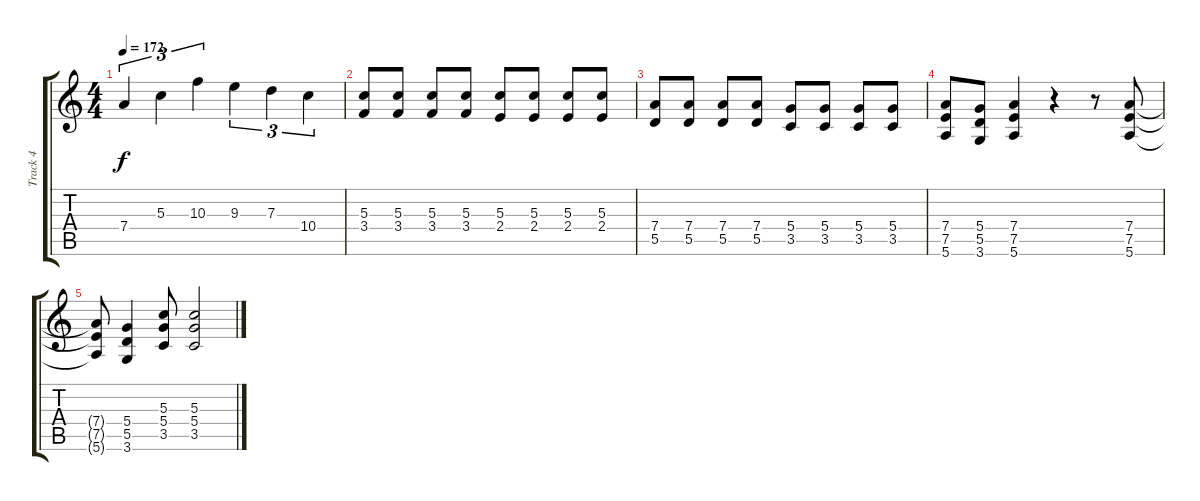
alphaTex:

\track ("Track 4" "Track 4") {instrument distortionguitar}
\staff {score tabs}
\tuning (E4 B3 G3 D3 A2 E2) {hide}
\ts (4 4)
\tempo 172
\clef g2
\ks c
7.4.4{tu (3 2) dy f volume 14} 5.3.4{tu (3 2)} 10.3.4{tu (3 2)} 9.3.4{tu (3 2)} 7.3.4{tu (3 2)} 10.4.4{tu (3 2)} |
(5.3 3.4).8{volume 10} (5.3 3.4).8 (5.3 3.4).8 (5.3 3.4).8 (5.3 2.4).8 (5.3 2.4).8 (5.3 2.4).8 (5.3 2.4).8 |
(7.4 5.5).8 (7.4 5.5).8 (7.4 5.5).8 (7.4 5.5).8 (5.4 3.5).8 (5.4 3.5).8 (5.4 3.5).8 (5.4 3.5).8 |
(7.4 7.5 5.6).8 (5.4 5.5 3.6).8 (7.4 7.5 5.6).4 r.4 r.8 (7.4 7.5 5.6).8 |
(7.4{t} 7.5{t} 5.6{t}).8 (5.4 5.5 3.6).4 (5.3 5.4 3.5).8 (5.3 5.4 3.5).2
